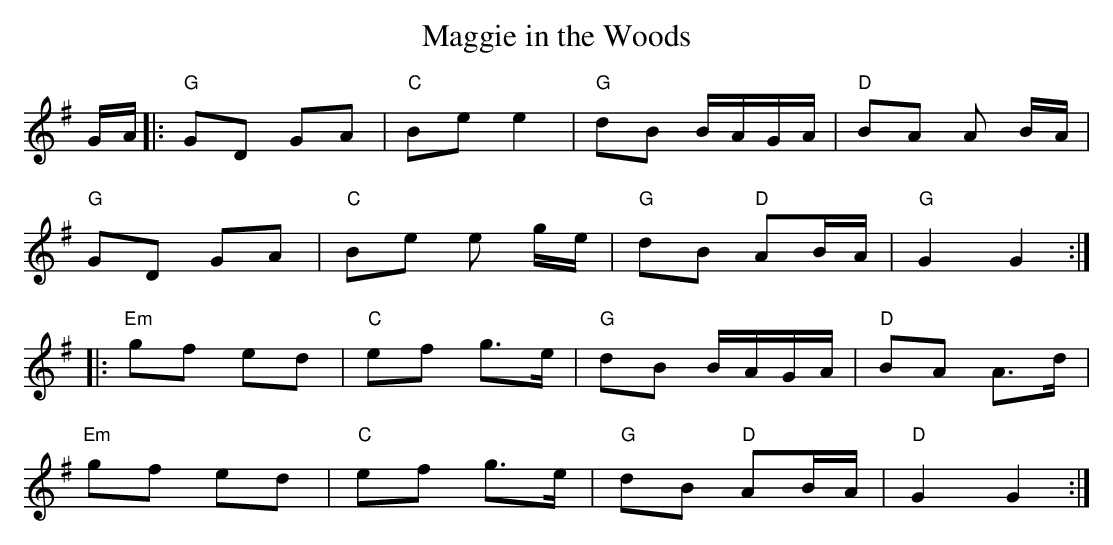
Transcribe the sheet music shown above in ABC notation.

X:1
T:Maggie in the Woods
K:G
L:1/16
GA |: "G"G2D2 G2A2 | "C"B2e2 e4 | "G"d2B2 BAGA | "D"B2A2 A2 BA |
"G"G2D2 G2A2 | "C"B2e2 e2 ge | "G"d2B2 "D"A2BA | "G"G4 G4 :|
|: "Em"g2f2 e2d2 | "C"e2f2 g3e | "G"d2B2 BAGA | "D"B2A2 A3d |
"Em"g2f2 e2d2 | "C"e2f2 g3e | "G"d2B2 "D"A2BA | "D"G4 G4 :|
